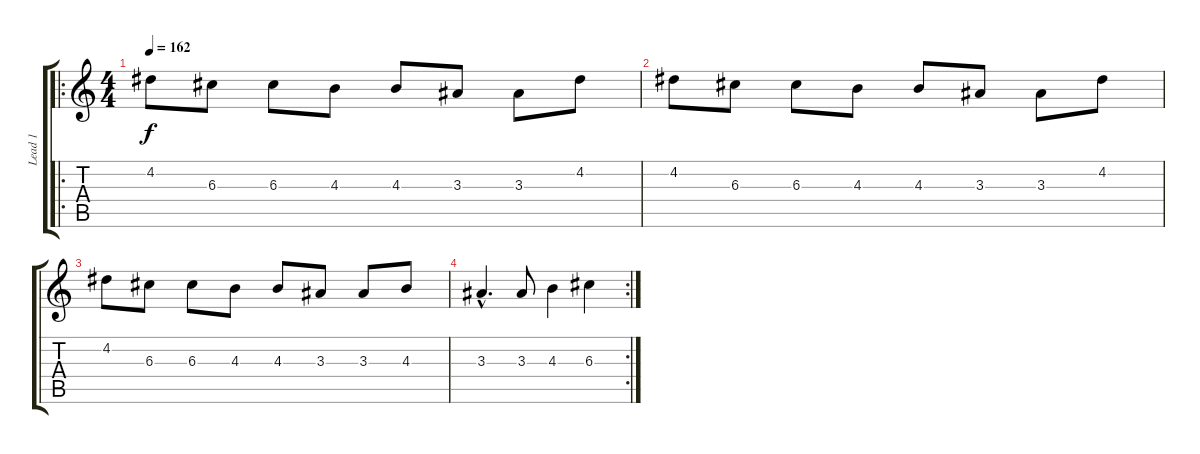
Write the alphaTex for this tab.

\track ("Lead 1" "Lead 1") {instrument distortionguitar}
\staff {score tabs}
\tuning (E4 B3 G3 D3 A2 E2) {hide}
\ro
\ts (4 4)
\tempo 162
\clef g2
\ks c
4.2.8{dy f} 6.3.8 6.3.8 4.3.8 4.3.8 3.3.8 3.3.8 4.2.8 |
4.2.8 6.3.8 6.3.8 4.3.8 4.3.8 3.3.8 3.3.8 4.2.8 |
4.2.8 6.3.8 6.3.8 4.3.8 4.3.8 3.3.8 3.3.8 4.3.8 |
\rc 2
3.3{hac}.4{d} 3.3.8 4.3.4 6.3.4
